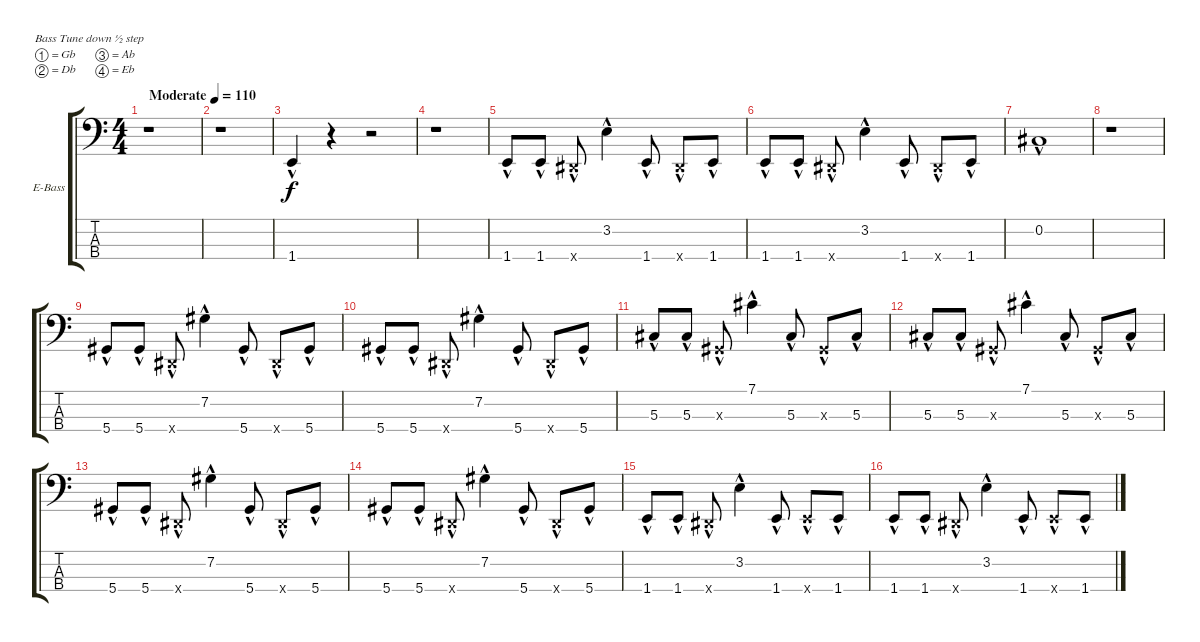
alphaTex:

\bracketExtendMode groupsimilarinstruments
\firstSystemTrackNameOrientation horizontal
\otherSystemsTrackNameOrientation horizontal
\track ("Bass" "E-Bass") {instrument electricbassfinger}
\staff {score tabs}
\tuning (Gb2 Db2 Ab1 Eb1)
\ts (4 4)
\beaming (8 2 2 2 2)
\tempo (110 "Moderate")
\clef f4
\ks c
r.1{dy f instrument electricbassfinger} |
r.1 |
1.4{hac}.4 r.4 r.2 |
r.1 |
1.4{hac}.8 1.4{hac}.8 0.4{hac x}.8 3.2{hac}.4 1.4{hac}.8 0.4{hac x}.8 1.4{hac}.8 |
1.4{hac}.8 1.4{hac}.8 0.4{hac x}.8 3.2{hac}.4 1.4{hac}.8 0.4{hac x}.8 1.4{hac}.8 |
0.2{hac}.1 |
r.1 |
5.4{hac}.8 5.4{hac}.8 0.4{hac x}.8 7.2{hac}.4 5.4{hac}.8 0.4{hac x}.8 5.4{hac}.8 |
5.4{hac}.8 5.4{hac}.8 0.4{hac x}.8 7.2{hac}.4 5.4{hac}.8 0.4{hac x}.8 5.4{hac}.8 |
5.3{hac}.8 5.3{hac}.8 0.3{hac x}.8 7.1{hac}.4 5.3{hac}.8 0.3{hac x}.8 5.3{hac}.8 |
5.3{hac}.8 5.3{hac}.8 0.3{hac x}.8 7.1{hac}.4 5.3{hac}.8 0.3{hac x}.8 5.3{hac}.8 |
5.4{hac}.8 5.4{hac}.8 0.4{hac x}.8 7.2{hac}.4 5.4{hac}.8 0.4{hac x}.8 5.4{hac}.8 |
5.4{hac}.8 5.4{hac}.8 0.4{hac x}.8 7.2{hac}.4 5.4{hac}.8 0.4{hac x}.8 5.4{hac}.8 |
1.4{hac}.8 1.4{hac}.8 0.4{hac x}.8 3.2{hac}.4 1.4{hac}.8 1.4{hac x}.8 1.4{hac}.8 |
1.4{hac}.8 1.4{hac}.8 0.4{hac x}.8 3.2{hac}.4 1.4{hac}.8 1.4{hac x}.8 1.4{hac}.8
